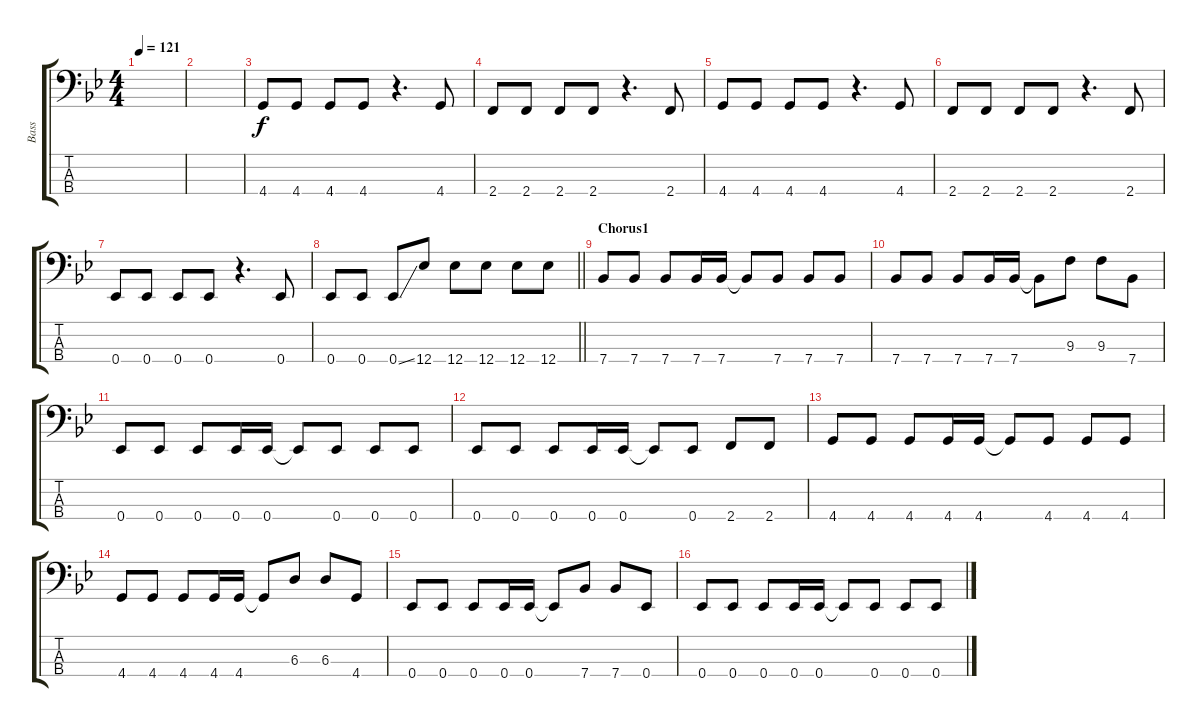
\track ("Bass" "Bass") {instrument electricbassfinger}
\staff {score tabs}
\tuning (Gb2 Db2 Ab1 Eb1) {hide}
\ts (4 4)
\tempo 121
\clef f4
\ks bb
|
|
4.4.8 4.4.8 4.4.8 4.4.8 r.4{d} 4.4.8 |
2.4.8 2.4.8 2.4.8 2.4.8 r.4{d} 2.4.8 |
4.4.8 4.4.8 4.4.8 4.4.8 r.4{d} 4.4.8 |
2.4.8 2.4.8 2.4.8 2.4.8 r.4{d} 2.4.8 |
0.4.8 0.4.8 0.4.8 0.4.8 r.4{d} 0.4.8 |
\barLineRight lightlight
0.4.8 0.4.8 0.4{ss}.8 12.4.8 12.4.8 12.4.8 12.4.8 12.4.8 |
\section ("" "Chorus1")
7.4.8 7.4.8 7.4.8 7.4.16 7.4.16 7.4{t}.8 7.4.8 7.4.8 7.4.8 |
7.4.8 7.4.8 7.4.8 7.4.16 7.4.16 7.4{t}.8 9.3.8 9.3.8 7.4.8 |
0.4.8 0.4.8 0.4.8 0.4.16 0.4.16 0.4{t}.8 0.4.8 0.4.8 0.4.8 |
0.4.8 0.4.8 0.4.8 0.4.16 0.4.16 0.4{t}.8 0.4.8 2.4.8 2.4.8 |
4.4.8 4.4.8 4.4.8 4.4.16 4.4.16 4.4{t}.8 4.4.8 4.4.8 4.4.8 |
4.4.8 4.4.8 4.4.8 4.4.16 4.4.16 4.4{t}.8 6.3.8 6.3.8 4.4.8 |
0.4.8 0.4.8 0.4.8 0.4.16 0.4.16 0.4{t}.8 7.4.8 7.4.8 0.4.8 |
0.4.8 0.4.8 0.4.8 0.4.16 0.4.16 0.4{t}.8 0.4.8 0.4.8 0.4.8
